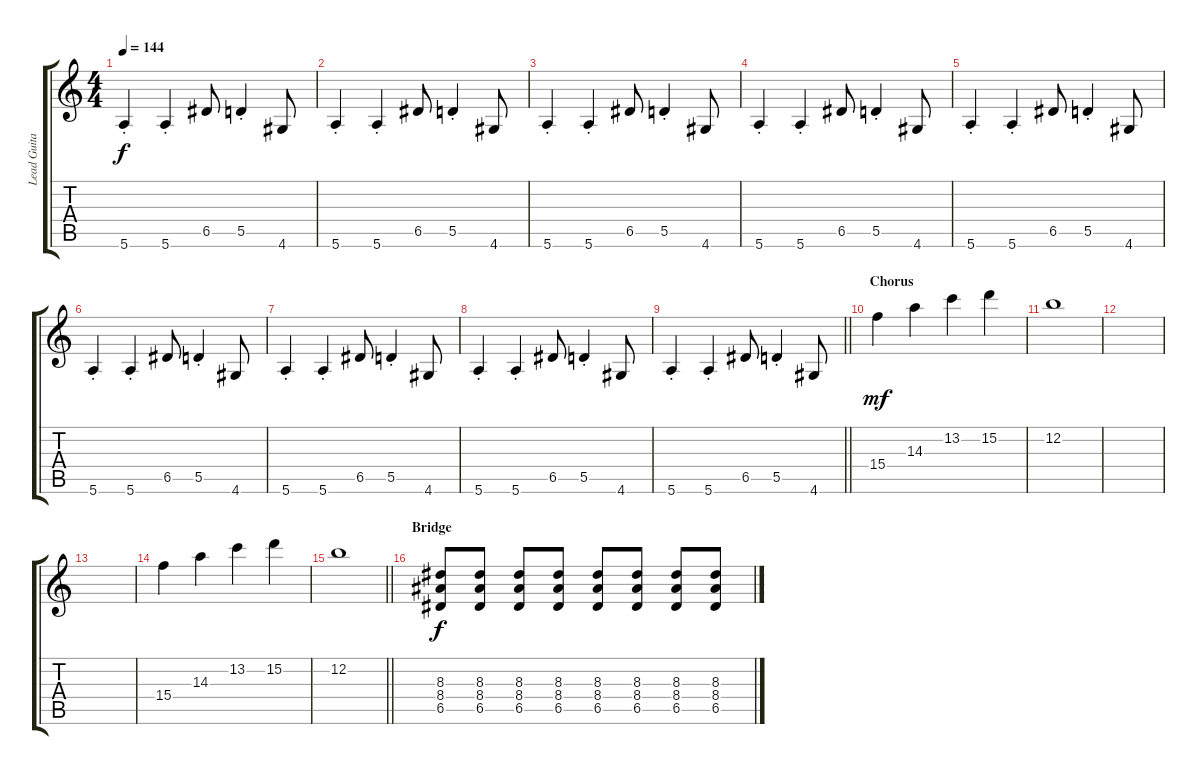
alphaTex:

\track ("Lead Guitar" "Lead Guita") {instrument distortionguitar}
\staff {score tabs}
\tuning (E4 B3 G3 D3 A2 E2) {hide}
\ts (4 4)
\tempo 144
\clef g2
\ks c
5.6{st}.4{dy f} 5.6{st}.4 6.5.8 5.5{st}.4 4.6.8 |
5.6{st}.4 5.6{st}.4 6.5.8 5.5{st}.4 4.6.8 |
5.6{st}.4 5.6{st}.4 6.5.8 5.5{st}.4 4.6.8 |
5.6{st}.4 5.6{st}.4 6.5.8 5.5{st}.4 4.6.8 |
5.6{st}.4 5.6{st}.4 6.5.8 5.5{st}.4 4.6.8 |
5.6{st}.4 5.6{st}.4 6.5.8 5.5{st}.4 4.6.8 |
5.6{st}.4 5.6{st}.4 6.5.8 5.5{st}.4 4.6.8 |
5.6{st}.4 5.6{st}.4 6.5.8 5.5{st}.4 4.6.8 |
\barLineRight lightlight
5.6{st}.4 5.6{st}.4 6.5.8 5.5{st}.4 4.6.8 |
\section ("" "Chorus")
15.4.4{dy mf} 14.3.4 13.2.4 15.2.4 |
12.2.1 |
|
|
15.4.4 14.3.4 13.2.4 15.2.4 |
\barLineRight lightlight
12.2.1 |
\section ("" "Bridge")
(8.3 8.4 6.5).8{dy f} (8.3 8.4 6.5).8 (8.3 8.4 6.5).8 (8.3 8.4 6.5).8 (8.3 8.4 6.5).8 (8.3 8.4 6.5).8 (8.3 8.4 6.5).8 (8.3 8.4 6.5).8
